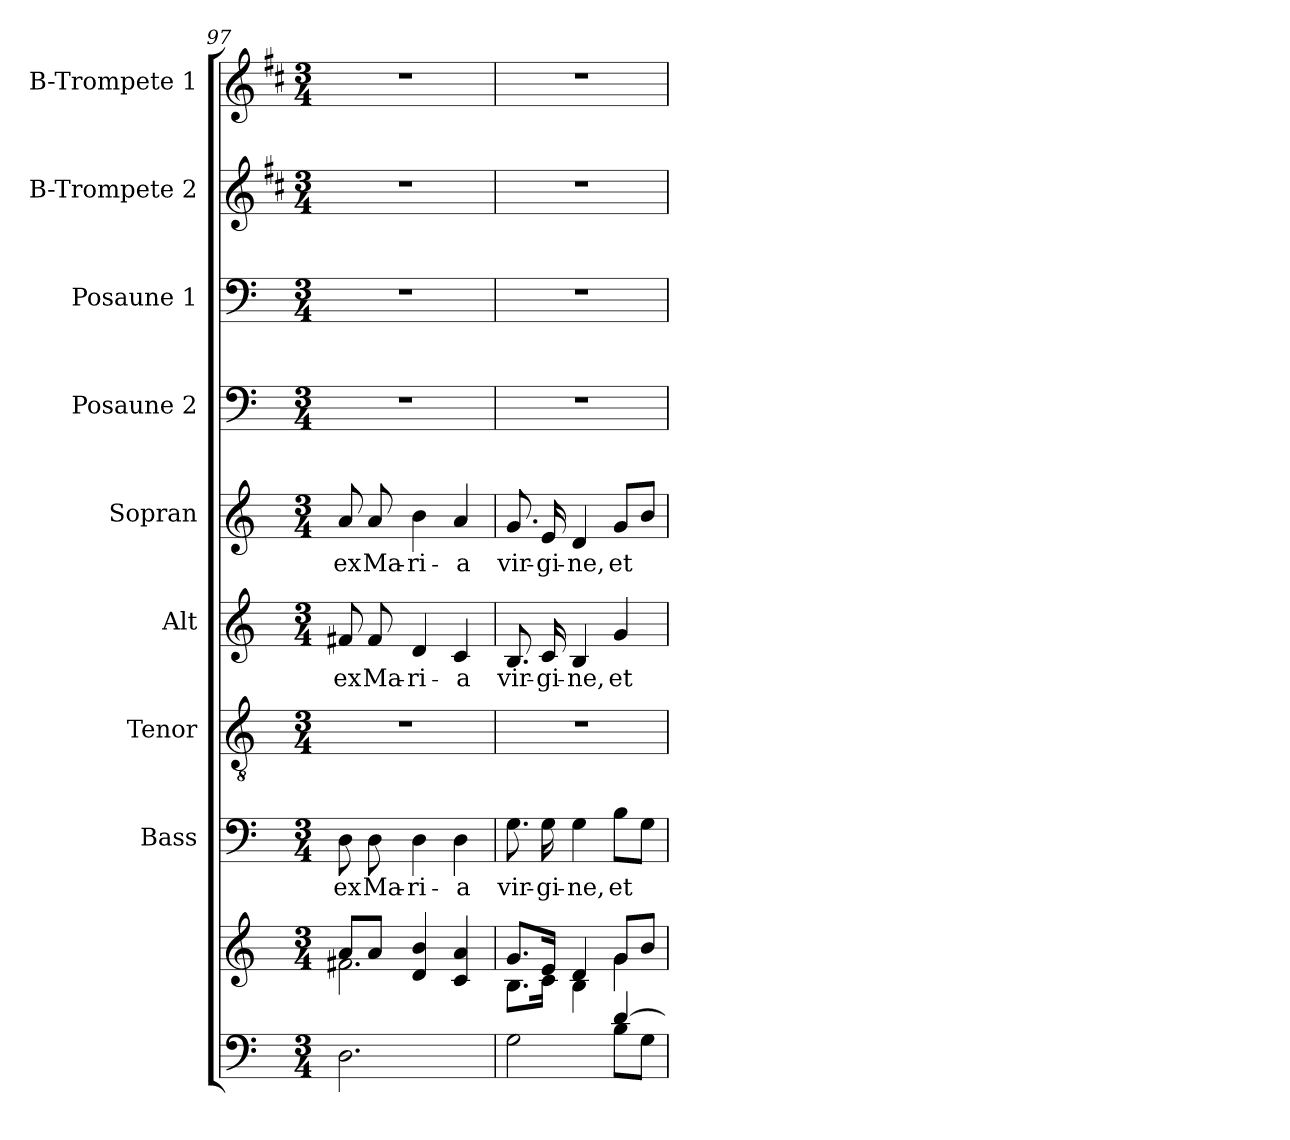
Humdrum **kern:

**kern	**kern	**kern	**text	**kern	**kern	**text	**kern	**text	**kern	**kern	**kern	**kern
*part9	*part9	*part8	*part8	*part7	*part6	*part6	*part5	*part5	*part4	*part3	*part2	*part1
*staff10	*staff9	*staff8	*staff8	*staff7	*staff6	*staff6	*staff5	*staff5	*staff4	*staff3	*staff2	*staff1
*	*	*I"Bass	*	*I"Tenor	*I"Alt	*	*I"Sopran	*	*I"Posaune 2	*I"Posaune 1	*I"B-Trompete 2	*I"B-Trompete 1
*	*	*I'B.	*	*I'T.	*I'A.	*	*I'S.	*	*I'Pos. 2	*I'Pos. 1	*I'B Trp. 2	*I'B Trp. 1
*clefF4	*clefG2	*clefF4	*	*clefGv2	*clefG2	*	*clefG2	*	*clefF4	*clefF4	*clefG2	*clefG2
*	*	*	*	*	*	*	*	*	*	*	*ITrd1c2	*ITrd1c2
*k[]	*k[]	*k[]	*	*k[]	*k[]	*	*k[]	*	*k[]	*k[]	*k[]	*k[]
*C:	*C:	*C:	*	*C:	*C:	*	*C:	*	*C:	*C:	*C:	*C:
*M3/4	*M3/4	*M3/4	*	*M3/4	*M3/4	*	*M3/4	*	*M3/4	*M3/4	*M3/4	*M3/4
=97	=97	=97	=97	=97	=97	=97	=97	=97	=97	=97	=97	=97
*	*^	*	*	*	*	*	*	*	*	*	*	*
!	!	!	!	!LO:LY:b	!	!	!LO:LY:b	!	!LO:LY:b	!	!	!	!
2.D\	8a/L	2.f#X\	8D\	ex	2.r	8f#X/	ex	8a/	ex	2.r	2.r	2.r	2.r
!	!	!	!	!LO:LY:b	!	!	!LO:LY:b	!	!LO:LY:b	!	!	!	!
.	8a/J	.	8D\	Ma-	.	8f#/	Ma-	8a/	Ma-	.	.	.	.
!	!	!	!	!LO:LY:b	!	!	!LO:LY:b	!	!LO:LY:b	!	!	!	!
.	4d/ 4b/	.	4D\	-ri-	.	4d/	-ri-	4b\	-ri-	.	.	.	.
!	!	!	!	!LO:LY:b	!	!	!LO:LY:b	!	!LO:LY:b	!	!	!	!
.	4c/ 4a/	.	4D\	-a	.	4c/	-a	4a/	-a	.	.	.	.
!!LO:PB:g=z
=98	=98	=98	=98	=98	=98	=98	=98	=98	=98	=98	=98	=98	=98
*^	*	*	*	*	*	*	*	*	*	*	*	*	*
!	!	!	!	!	!LO:LY:b	!	!	!LO:LY:b	!	!LO:LY:b	!	!	!	!
2ryy	2G\	8.g/L	8.B\L	8.G\	vir-	2.r	8.B/	vir-	8.g/	vir-	2.r	2.r	2.r	2.r
!	!	!	!	!	!LO:LY:b	!	!	!LO:LY:b	!	!LO:LY:b	!	!	!	!
.	.	16e/Jk	16c\Jk	16G\	-gi-	.	16c/	-gi-	16e/	-gi-	.	.	.	.
!	!	!	!	!	!LO:LY:b	!	!	!LO:LY:b	!	!LO:LY:b	!	!	!	!
.	.	4d/	4B\	4G\	-ne,	.	4B/	-ne,	4d/	-ne,	.	.	.	.
!	!	!	!	!	!LO:LY:b	!	!	!LO:LY:b	!	!LO:LY:b	!	!	!	!
[>4d/	8B\L	8g/L	4g\	8B\L	et	.	4g/	et	8g/L	et	.	.	.	.
.	8G\J	8b/J	.	8G\J	.	.	.	.	8b/J	.	.	.	.	.
*v	*v	*	*	*	*	*	*	*	*	*	*	*	*	*
*	*v	*v	*	*	*	*	*	*	*	*	*	*	*
=	=	=	=	=	=	=	=	=	=	=	=	=
*-	*-	*-	*-	*-	*-	*-	*-	*-	*-	*-	*-	*-
